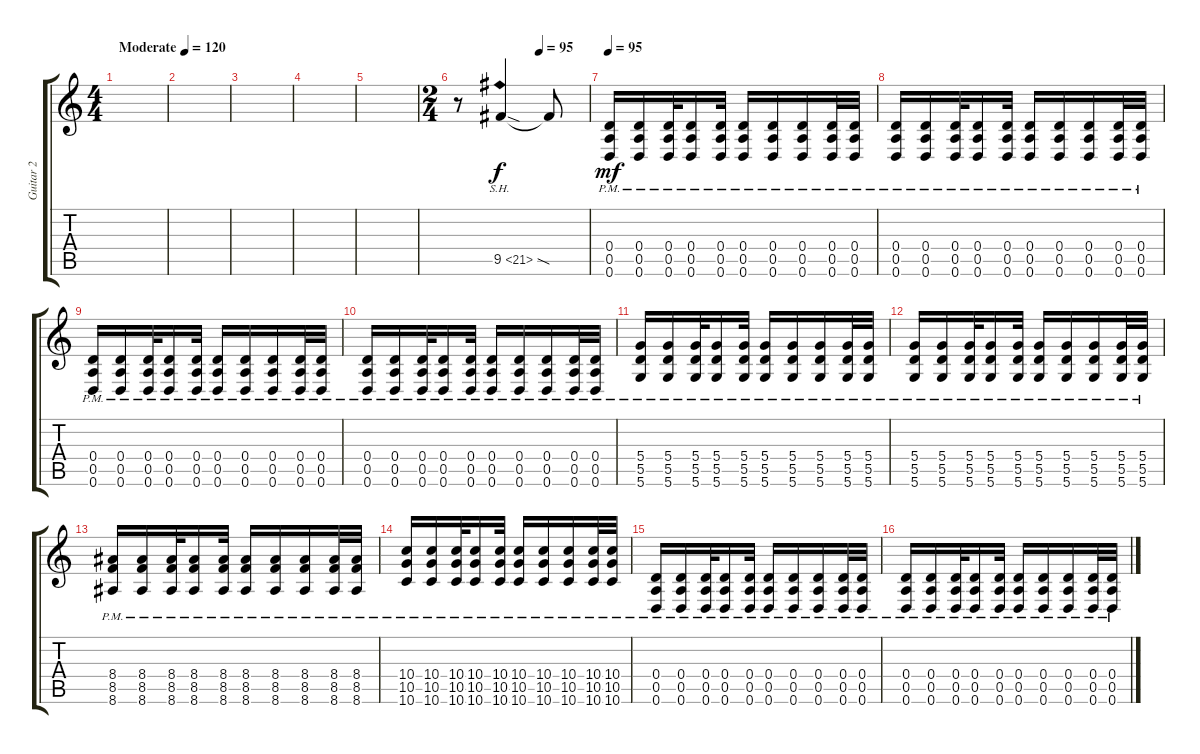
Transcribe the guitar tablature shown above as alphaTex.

\track ("Guitar 2" "Guitar 2") {instrument distortionguitar}
\staff {score tabs}
\tuning (E4 B3 G3 D3 A2 D2) {hide}
\ts (4 4)
\tempo (120 "Moderate")
\clef g2
\ks c
|
|
|
|
|
\ts (2 4)
\tempo (95 0.625)
r.8 9.5{sh 12 sod}.4 9.5{t}.8 |
\tempo 95
(0.4{pm} 0.5{pm} 0.6{pm}).16{dy mf} (0.4{pm} 0.5{pm} 0.6{pm}).16 (0.4{pm} 0.5{pm} 0.6{pm}).32 (0.4{pm} 0.5{pm} 0.6{pm}).16 (0.4{pm} 0.5{pm} 0.6{pm}).32 (0.4{pm} 0.5{pm} 0.6{pm}).16 (0.4{pm} 0.5{pm} 0.6{pm}).16 (0.4{pm} 0.5{pm} 0.6{pm}).16 (0.4{pm} 0.5{pm} 0.6{pm}).32 (0.4{pm} 0.5{pm} 0.6{pm}).32 |
(0.4{pm} 0.5{pm} 0.6{pm}).16 (0.4{pm} 0.5{pm} 0.6{pm}).16 (0.4{pm} 0.5{pm} 0.6{pm}).32 (0.4{pm} 0.5{pm} 0.6{pm}).16 (0.4{pm} 0.5{pm} 0.6{pm}).32 (0.4{pm} 0.5{pm} 0.6{pm}).16 (0.4{pm} 0.5{pm} 0.6{pm}).16 (0.4{pm} 0.5{pm} 0.6{pm}).16 (0.4{pm} 0.5{pm} 0.6{pm}).32 (0.4{pm} 0.5{pm} 0.6{pm}).32 |
(0.4{pm} 0.5{pm} 0.6{pm}).16 (0.4{pm} 0.5{pm} 0.6{pm}).16 (0.4{pm} 0.5{pm} 0.6{pm}).32 (0.4{pm} 0.5{pm} 0.6{pm}).16 (0.4{pm} 0.5{pm} 0.6{pm}).32 (0.4{pm} 0.5{pm} 0.6{pm}).16 (0.4{pm} 0.5{pm} 0.6{pm}).16 (0.4{pm} 0.5{pm} 0.6{pm}).16 (0.4{pm} 0.5{pm} 0.6{pm}).32 (0.4{pm} 0.5{pm} 0.6{pm}).32 |
(0.4{pm} 0.5{pm} 0.6{pm}).16 (0.4{pm} 0.5{pm} 0.6{pm}).16 (0.4{pm} 0.5{pm} 0.6{pm}).32 (0.4{pm} 0.5{pm} 0.6{pm}).16 (0.4{pm} 0.5{pm} 0.6{pm}).32 (0.4{pm} 0.5{pm} 0.6{pm}).16 (0.4{pm} 0.5{pm} 0.6{pm}).16 (0.4{pm} 0.5{pm} 0.6{pm}).16 (0.4{pm} 0.5{pm} 0.6{pm}).32 (0.4{pm} 0.5{pm} 0.6{pm}).32 |
(5.4{pm} 5.5{pm} 5.6{pm}).16 (5.4{pm} 5.5{pm} 5.6{pm}).16 (5.4{pm} 5.5{pm} 5.6{pm}).32 (5.4{pm} 5.5{pm} 5.6{pm}).16 (5.4{pm} 5.5{pm} 5.6{pm}).32 (5.4{pm} 5.5{pm} 5.6{pm}).16 (5.4{pm} 5.5{pm} 5.6{pm}).16 (5.4{pm} 5.5{pm} 5.6{pm}).16 (5.4{pm} 5.5{pm} 5.6{pm}).32 (5.4{pm} 5.5{pm} 5.6{pm}).32 |
(5.4{pm} 5.5{pm} 5.6{pm}).16 (5.4{pm} 5.5{pm} 5.6{pm}).16 (5.4{pm} 5.5{pm} 5.6{pm}).32 (5.4{pm} 5.5{pm} 5.6{pm}).16 (5.4{pm} 5.5{pm} 5.6{pm}).32 (5.4{pm} 5.5{pm} 5.6{pm}).16 (5.4{pm} 5.5{pm} 5.6{pm}).16 (5.4{pm} 5.5{pm} 5.6{pm}).16 (5.4{pm} 5.5{pm} 5.6{pm}).32 (5.4{pm} 5.5{pm} 5.6{pm}).32 |
(8.4{pm} 8.5{pm} 8.6{pm}).16 (8.4{pm} 8.5{pm} 8.6{pm}).16 (8.4{pm} 8.5{pm} 8.6{pm}).32 (8.4{pm} 8.5{pm} 8.6{pm}).16 (8.4{pm} 8.5{pm} 8.6{pm}).32 (8.4{pm} 8.5{pm} 8.6{pm}).16 (8.4{pm} 8.5{pm} 8.6{pm}).16 (8.4{pm} 8.5{pm} 8.6{pm}).16 (8.4{pm} 8.5{pm} 8.6{pm}).32 (8.4{pm} 8.5{pm} 8.6{pm}).32 |
(10.4{pm} 10.5{pm} 10.6{pm}).16 (10.4{pm} 10.5{pm} 10.6{pm}).16 (10.4{pm} 10.5{pm} 10.6{pm}).32 (10.4{pm} 10.5{pm} 10.6{pm}).16 (10.4{pm} 10.5{pm} 10.6{pm}).32 (10.4{pm} 10.5{pm} 10.6{pm}).16 (10.4{pm} 10.5{pm} 10.6{pm}).16 (10.4{pm} 10.5{pm} 10.6{pm}).16 (10.4{pm} 10.5{pm} 10.6{pm}).32 (10.4{pm} 10.5{pm} 10.6{pm}).32 |
(0.4{pm} 0.5{pm} 0.6{pm}).16 (0.4{pm} 0.5{pm} 0.6{pm}).16 (0.4{pm} 0.5{pm} 0.6{pm}).32 (0.4{pm} 0.5{pm} 0.6{pm}).16 (0.4{pm} 0.5{pm} 0.6{pm}).32 (0.4{pm} 0.5{pm} 0.6{pm}).16 (0.4{pm} 0.5{pm} 0.6{pm}).16 (0.4{pm} 0.5{pm} 0.6{pm}).16 (0.4{pm} 0.5{pm} 0.6{pm}).32 (0.4{pm} 0.5{pm} 0.6{pm}).32 |
(0.4{pm} 0.5{pm} 0.6{pm}).16 (0.4{pm} 0.5{pm} 0.6{pm}).16 (0.4{pm} 0.5{pm} 0.6{pm}).32 (0.4{pm} 0.5{pm} 0.6{pm}).16 (0.4{pm} 0.5{pm} 0.6{pm}).32 (0.4{pm} 0.5{pm} 0.6{pm}).16 (0.4{pm} 0.5{pm} 0.6{pm}).16 (0.4{pm} 0.5{pm} 0.6{pm}).16 (0.4{pm} 0.5{pm} 0.6{pm}).32 (0.4{pm} 0.5{pm} 0.6{pm}).32
